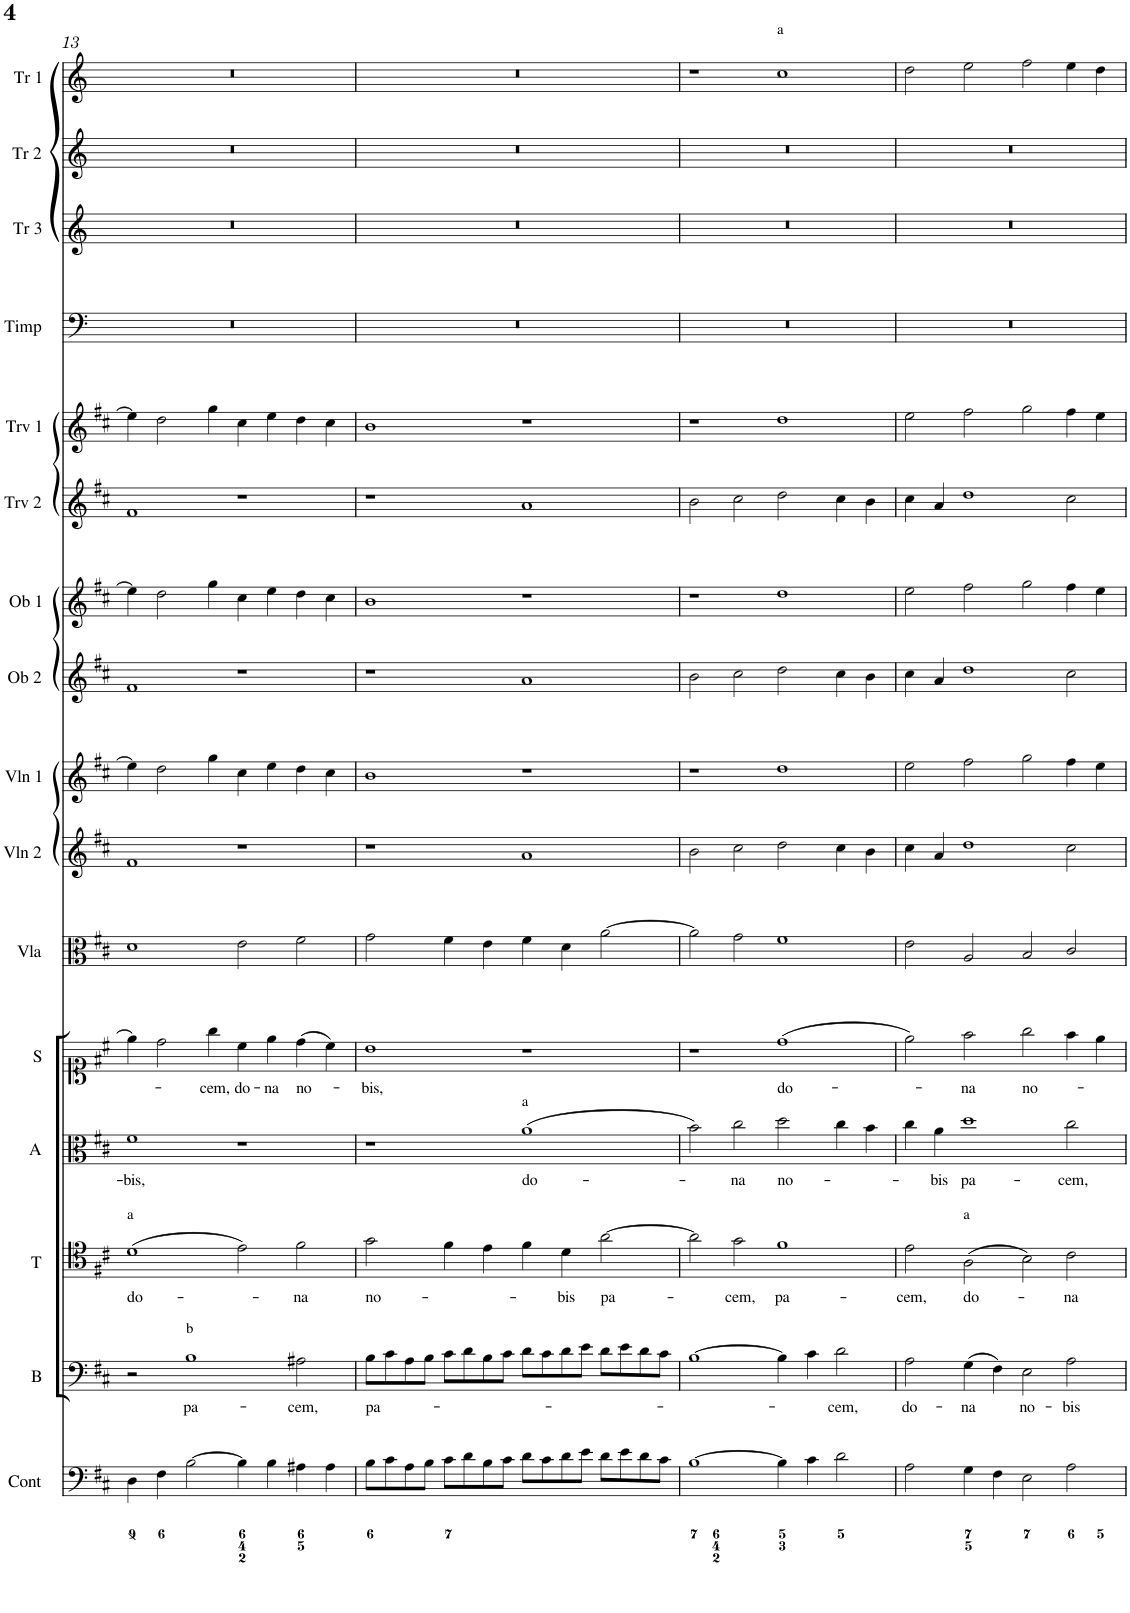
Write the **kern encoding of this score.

**kern	**kern	**text	**kern	**text	**kern	**text	**kern	**text	**kern	**kern	**kern	**kern	**kern	**kern	**kern	**kern	**kern	**kern	**kern
*part16	*part15	*part15	*part14	*part14	*part13	*part13	*part12	*part12	*part11	*part10	*part9	*part8	*part7	*part6	*part5	*part4	*part3	*part2	*part1
*staff16	*staff15	*staff15	*staff14	*staff14	*staff13	*staff13	*staff12	*staff12	*staff11	*staff10	*staff9	*staff8	*staff7	*staff6	*staff5	*staff4	*staff3	*staff2	*staff1
*I"Continuo	*I"Bass	*	*I"Tenor	*	*I"Alto	*	*I"Soprano	*	*I"Viola	*I"Violin 2	*I"Violin 1	*I"Oboe 2	*I"Oboe 1	*I"Traverso 2	*I"Traverso 1	*I"Timpani	*I"Tromba 3	*I"Tromba 2	*I"Tromba 1
*I'Cont	*I'B	*	*I'T	*	*I'A	*	*I'S	*	*I'Vla	*I'Vln 2	*I'Vln 1	*I'Ob 2	*I'Ob 1	*I'Trv 2	*I'Trv 1	*I'Timp	*I'Tr 3	*I'Tr 2	*I'Tr 1
!!LO:PB:g=z
*clefF4	*clefF4	*	*clefC4	*	*clefC3	*	*clefC1	*	*clefC3	*clefG2	*clefG2	*clefG2	*clefG2	*clefG2	*clefG2	*clefF4	*clefG2	*clefG2	*clefG2
*	*	*	*	*	*	*	*	*	*	*	*	*	*	*	*	*Trd-1c-2	*Trd-1c-2	*Trd-1c-2	*Trd-1c-2
*k[f#c#]	*k[f#c#]	*	*k[f#c#]	*	*k[f#c#]	*	*k[f#c#]	*	*k[f#c#]	*k[f#c#]	*k[f#c#]	*k[f#c#]	*k[f#c#]	*k[f#c#]	*k[f#c#]	*k[]	*k[]	*k[]	*k[]
*M4/2	*M4/2	*	*M4/2	*	*M4/2	*	*M4/2	*	*M4/2	*M4/2	*M4/2	*M4/2	*M4/2	*M4/2	*M4/2	*M4/2	*M4/2	*M4/2	*M4/2
*met(c|)	*met(c|)	*	*met(c|)	*	*met(c|)	*	*met(c|)	*	*met(c|)	*met(c|)	*met(c|)	*met(c|)	*met(c|)	*met(c|)	*met(c|)	*met(c|)	*met(c|)	*met(c|)	*met(c|)
=13	=13	=13	=13	=13	=13	=13	=13	=13	=13	=13	=13	=13	=13	=13	=13	=13	=13	=13	=13
!	!	!	!LO:TX:a:t=a	!	!	!	!	!	!	!	!	!	!	!	!	!	!	!	!
!	!	!	!	!LO:LY:b	!	!LO:LY:b	!	!	!	!	!	!	!	!	!	!	!	!	!
4D\	2r	.	(1d	do-	1f#	-bis,	4ee\]	.	1d	1f#	4ee\]	1f#	4ee\]	1f#	4ee\]	0r	0r	0r	0r
4F#\	.	.	.	.	.	.	2dd\	.	.	.	2dd\	.	2dd\	.	2dd\	.	.	.	.
!	!LO:TX:a:t=b	!	!	!	!	!	!	!	!	!	!	!	!	!	!	!	!	!	!
!	!	!LO:LY:b	!	!	!	!	!	!	!	!	!	!	!	!	!	!	!	!	!
[2B\	1B	pa-	.	.	.	.	.	.	.	.	.	.	.	.	.	.	.	.	.
!	!	!	!	!	!	!	!	!LO:LY:b	!	!	!	!	!	!	!	!	!	!	!
.	.	.	.	.	.	.	4gg\	-cem,	.	.	4gg\	.	4gg\	.	4gg\	.	.	.	.
!	!	!	!	!	!	!	!	!LO:LY:b	!	!	!	!	!	!	!	!	!	!	!
4B\]	.	.	2e\)	.	1r	.	4cc#\	do-	2e\	1r	4cc#\	1r	4cc#\	1r	4cc#\	.	.	.	.
!	!	!	!	!	!	!	!	!LO:LY:b	!	!	!	!	!	!	!	!	!	!	!
4B\	.	.	.	.	.	.	4ee\	-na	.	.	4ee\	.	4ee\	.	4ee\	.	.	.	.
!	!	!LO:LY:b	!	!LO:LY:b	!	!	!	!LO:LY:b	!	!	!	!	!	!	!	!	!	!	!
4A#X\	2A#X\	-cem,	2f#\	-na	.	.	(4dd\	no-	2f#\	.	4dd\	.	4dd\	.	4dd\	.	.	.	.
4A#\	.	.	.	.	.	.	4cc#\)	.	.	.	4cc#\	.	4cc#\	.	4cc#\	.	.	.	.
=14	=14	=14	=14	=14	=14	=14	=14	=14	=14	=14	=14	=14	=14	=14	=14	=14	=14	=14	=14
!	!	!LO:LY:b	!	!LO:LY:b	!	!	!	!LO:LY:b	!	!	!	!	!	!	!	!	!	!	!
8B\L	8B\L	pa-	2g\	no-	1r	.	1b	-bis,	2g\	1r	1b	1r	1b	1r	1b	0r	0r	0r	0r
8c#\	8c#\	.	.	.	.	.	.	.	.	.	.	.	.	.	.	.	.	.	.
8A\	8A\	.	.	.	.	.	.	.	.	.	.	.	.	.	.	.	.	.	.
8B\J	8B\J	.	.	.	.	.	.	.	.	.	.	.	.	.	.	.	.	.	.
8c#\L	8c#\L	.	4f#\	.	.	.	.	.	4f#\	.	.	.	.	.	.	.	.	.	.
8d\	8d\	.	.	.	.	.	.	.	.	.	.	.	.	.	.	.	.	.	.
8B\	8B\	.	4e\	.	.	.	.	.	4e\	.	.	.	.	.	.	.	.	.	.
8c#\J	8c#\J	.	.	.	.	.	.	.	.	.	.	.	.	.	.	.	.	.	.
!	!	!	!	!	!LO:TX:a:t=a	!	!	!	!	!	!	!	!	!	!	!	!	!	!
!	!	!	!	!	!	!LO:LY:b	!	!	!	!	!	!	!	!	!	!	!	!	!
8d\L	8d\L	.	4f#\	.	(1a	do-	1r	.	4f#\	1a	1r	1a	1r	1a	1r	.	.	.	.
8c#\	8c#\	.	.	.	.	.	.	.	.	.	.	.	.	.	.	.	.	.	.
!	!	!	!	!LO:LY:b	!	!	!	!	!	!	!	!	!	!	!	!	!	!	!
8d\	8d\	.	4d\	-bis	.	.	.	.	4d\	.	.	.	.	.	.	.	.	.	.
8e\J	8e\J	.	.	.	.	.	.	.	.	.	.	.	.	.	.	.	.	.	.
!	!	!	!	!LO:LY:b	!	!	!	!	!	!	!	!	!	!	!	!	!	!	!
8d\L	8d\L	.	[2a\	pa-	.	.	.	.	[2a\	.	.	.	.	.	.	.	.	.	.
8e\	8e\	.	.	.	.	.	.	.	.	.	.	.	.	.	.	.	.	.	.
8d\	8d\	.	.	.	.	.	.	.	.	.	.	.	.	.	.	.	.	.	.
8c#\J	8c#\J	.	.	.	.	.	.	.	.	.	.	.	.	.	.	.	.	.	.
=15	=15	=15	=15	=15	=15	=15	=15	=15	=15	=15	=15	=15	=15	=15	=15	=15	=15	=15	=15
[1B	[1B	.	2a\]	.	2b\)	.	1r	.	2a\]	2b\	1r	2b\	1r	2b\	1r	0r	0r	0r	1r
!	!	!	!	!LO:LY:b	!	!LO:LY:b	!	!	!	!	!	!	!	!	!	!	!	!	!
.	.	.	2g\	-cem,	2cc#\	-na	.	.	2g\	2cc#\	.	2cc#\	.	2cc#\	.	.	.	.	.
!	!	!	!	!	!	!	!	!	!	!	!	!	!	!	!	!	!	!	!LO:TX:a:t=a
!	!	!	!	!LO:LY:b	!	!LO:LY:b	!	!LO:LY:b	!	!	!	!	!	!	!	!	!	!	!
4B\]	4B\]	.	1f#	pa-	2dd\	no-	(1dd	do-	1f#	2dd\	1dd	2dd\	1dd	2dd\	1dd	.	.	.	1cc
4c#\	4c#\	.	.	.	.	.	.	.	.	.	.	.	.	.	.	.	.	.	.
!	!	!LO:LY:b	!	!	!	!	!	!	!	!	!	!	!	!	!	!	!	!	!
2d\	2d\	-cem,	.	.	4cc#\	.	.	.	.	4cc#\	.	4cc#\	.	4cc#\	.	.	.	.	.
.	.	.	.	.	4b\	.	.	.	.	4b\	.	4b\	.	4b\	.	.	.	.	.
=16	=16	=16	=16	=16	=16	=16	=16	=16	=16	=16	=16	=16	=16	=16	=16	=16	=16	=16	=16
!	!	!LO:LY:b	!	!LO:LY:b	!	!	!	!	!	!	!	!	!	!	!	!	!	!	!
2A\	2A\	do-	2e\	-cem,	4cc#\	.	2ee\)	.	2e\	4cc#\	2ee\	4cc#\	2ee\	4cc#\	2ee\	0r	0r	0r	2dd\
!	!	!	!	!	!	!LO:LY:b	!	!	!	!	!	!	!	!	!	!	!	!	!
.	.	.	.	.	4a\	-bis	.	.	.	4a/	.	4a/	.	4a/	.	.	.	.	.
!	!	!	!LO:TX:a:t=a	!	!	!	!	!	!	!	!	!	!	!	!	!	!	!	!
!	!	!LO:LY:b	!	!LO:LY:b	!	!LO:LY:b	!	!LO:LY:b	!	!	!	!	!	!	!	!	!	!	!
4G\	(4G\	-na	(2A\	do-	1dd	pa-	2ff#\	-na	2A/	1dd	2ff#\	1dd	2ff#\	1dd	2ff#\	.	.	.	2ee\
4F#\	4F#\)	.	.	.	.	.	.	.	.	.	.	.	.	.	.	.	.	.	.
!	!	!LO:LY:b	!	!	!	!	!	!LO:LY:b	!	!	!	!	!	!	!	!	!	!	!
2E\	2E\	no-	2B\)	.	.	.	2gg\	no-	2B/	.	2gg\	.	2gg\	.	2gg\	.	.	.	2ff\
!	!	!LO:LY:b	!	!LO:LY:b	!	!LO:LY:b	!	!	!	!	!	!	!	!	!	!	!	!	!
2A\	2A\	-bis	2c#\	-na	2cc#\	-cem,	4ff#\	.	2c#/	2cc#\	4ff#\	2cc#\	4ff#\	2cc#\	4ff#\	.	.	.	4ee\
.	.	.	.	.	.	.	4ee\	.	.	.	4ee\	.	4ee\	.	4ee\	.	.	.	4dd\
=	=	=	=	=	=	=	=	=	=	=	=	=	=	=	=	=	=	=	=
*-	*-	*-	*-	*-	*-	*-	*-	*-	*-	*-	*-	*-	*-	*-	*-	*-	*-	*-	*-
